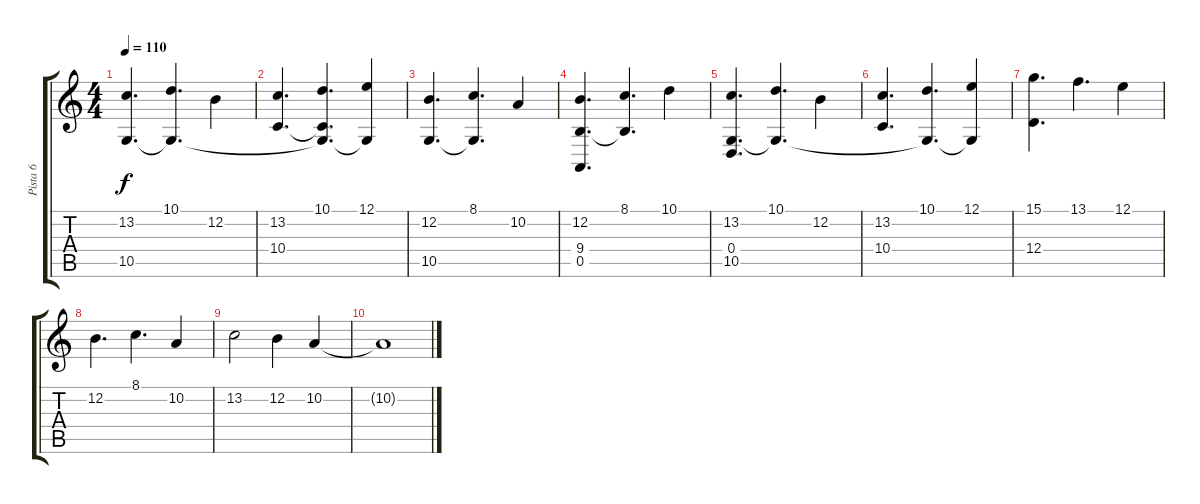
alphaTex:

\track ("Pista 6" "Pista 6") {instrument pad8sweep}
\staff {score tabs}
\tuning (E4 B3 G3 D3 A2 E2) {hide}
\ts (4 4)
\tempo 110
\clef g2
\ks c
(13.2 10.5).4{d dy f} (10.1 10.5{t}).4{d} 12.2.4 |
(13.2 10.4).4{d} (10.1 10.4{t} 10.5{t}).4{d} (12.1 10.5{t}).4 |
(12.2 10.5).4{d} (8.1 10.5{t}).4{d} 10.2.4 |
(12.2 9.4 0.5).4{d} (8.1 9.4{t}).4{d} 10.1.4 |
(13.2 0.4 10.5).4{d} (10.1 10.5{t}).4{d} 12.2.4 |
(13.2 10.4).4{d} (10.1 10.5{t}).4{d} (12.1 10.5{t}).4 |
(15.1 12.4).4{d} 13.1.4{d} 12.1.4 |
12.2.4{d} 8.1.4{d} 10.2.4 |
13.2.2 12.2.4 10.2.4 |
10.2{t}.1
